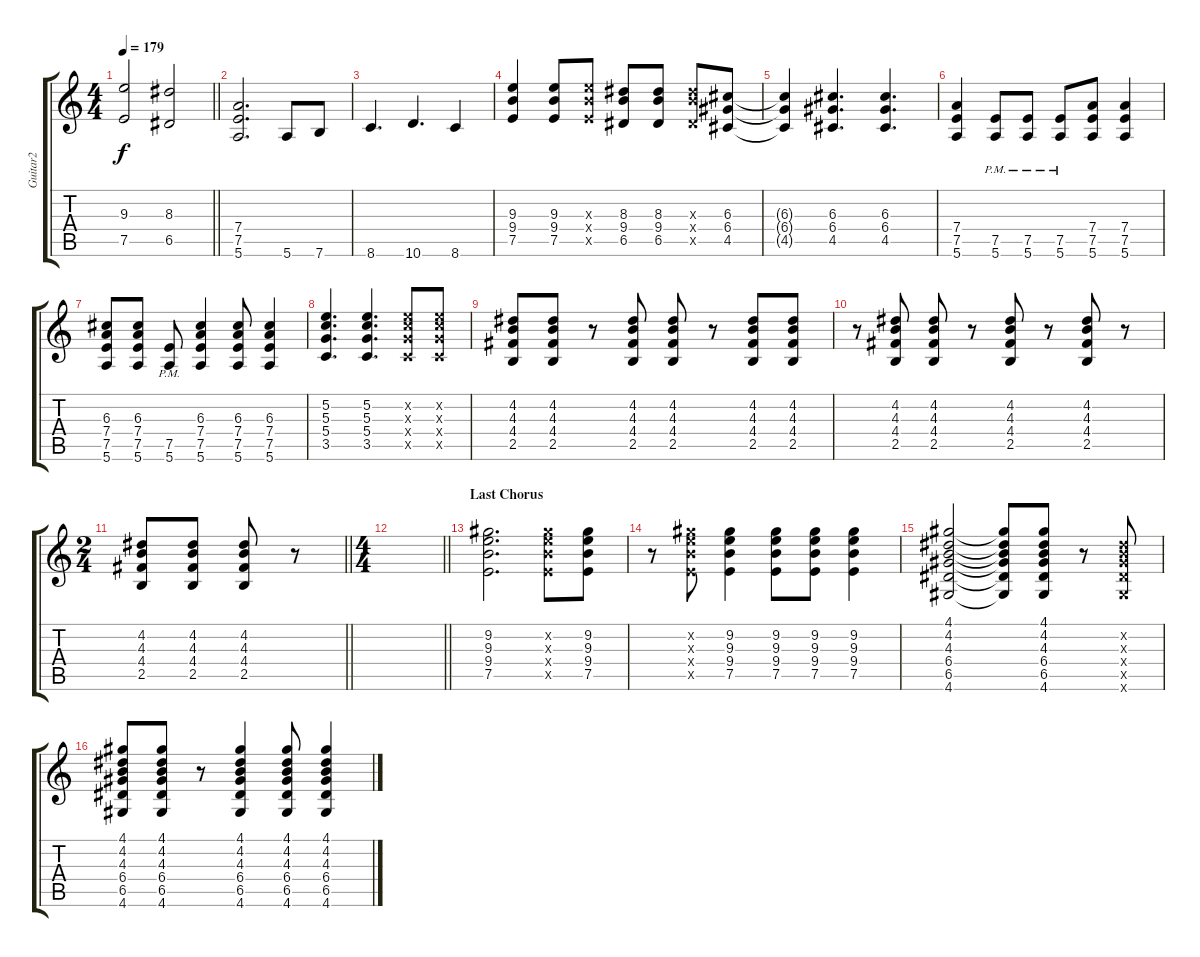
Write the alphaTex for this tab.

\track ("Guitar2" "Guitar2") {instrument overdrivenguitar}
\staff {score tabs}
\tuning (E4 B3 G3 D3 A2 E2) {hide}
\ts (4 4)
\tempo 179
\clef g2
\barLineRight lightlight
\ks c
(9.3 7.5).2{dy f} (8.3 6.5).2 |
(7.4 7.5 5.6).2{d} 5.6.8 7.6.8 |
8.6.4{d} 10.6.4{d} 8.6.4 |
(9.3 9.4 7.5).4 (9.3 9.4 7.5).8 (9.3{x} 9.4{x} 7.5{x}).8 (8.3 9.4 6.5).8 (8.3 9.4 6.5).8 (8.3{x} 9.4{x} 6.5{x}).8 (6.3 6.4 4.5).8 |
(6.3{t} 6.4{t} 4.5{t}).4 (6.3 6.4 4.5).4{d} (6.3 6.4 4.5).4{d} |
(7.4 7.5 5.6).4 (7.5{pm} 5.6{pm}).8 (7.5{pm} 5.6{pm}).8 (7.5{pm} 5.6{pm}).8 (7.4 7.5 5.6).8 (7.4 7.5 5.6).4 |
(6.3 7.4 7.5 5.6).8 (6.3 7.4 7.5 5.6).8 (7.5{pm} 5.6{pm}).8 (6.3 7.4 7.5 5.6).4 (6.3 7.4 7.5 5.6).8 (6.3 7.4 7.5 5.6).4 |
(5.2 5.3 5.4 3.5).4{d} (5.2 5.3 5.4 3.5).4{d} (5.2{x} 5.3{x} 5.4{x} 3.5{x}).8 (5.2{x} 5.3{x} 5.4{x} 3.5{x}).8 |
(4.2 4.3 4.4 2.5).8 (4.2 4.3 4.4 2.5).8 r.8 (4.2 4.3 4.4 2.5).8 (4.2 4.3 4.4 2.5).8 r.8 (4.2 4.3 4.4 2.5).8 (4.2 4.3 4.4 2.5).8 |
r.8 (4.2 4.3 4.4 2.5).8 (4.2 4.3 4.4 2.5).8 r.8 (4.2 4.3 4.4 2.5).8 r.8 (4.2 4.3 4.4 2.5).8 r.8 |
\ts (2 4)
\barLineRight lightlight
(4.2 4.3 4.4 2.5).8 (4.2 4.3 4.4 2.5).8 (4.2 4.3 4.4 2.5).8 r.8 |
\ts (4 4)
\barLineRight lightlight
|
\section ("" "Last Chorus")
(9.2 9.3 9.4 7.5).2{d} (9.2{x} 9.3{x} 9.4{x} 7.5{x}).8 (9.2 9.3 9.4 7.5).8 |
r.8 (9.2{x} 9.3{x} 9.4{x} 7.5{x}).8 (9.2 9.3 9.4 7.5).4 (9.2 9.3 9.4 7.5).8 (9.2 9.3 9.4 7.5).8 (9.2 9.3 9.4 7.5).4 |
(4.1 4.2 4.3 6.4 6.5 4.6).2 (4.1{t} 4.2{t} 4.3{t} 6.4{t} 6.5{t} 4.6{t}).8 (4.1 4.2 4.3 6.4 6.5 4.6).8 r.8 (4.2{x} 4.3{x} 6.4{x} 6.5{x} 4.6{x}).8 |
(4.1 4.2 4.3 6.4 6.5 4.6).8 (4.1 4.2 4.3 6.4 6.5 4.6).8 r.8 (4.1 4.2 4.3 6.4 6.5 4.6).4 (4.1 4.2 4.3 6.4 6.5 4.6).8 (4.1 4.2 4.3 6.4 6.5 4.6).4
